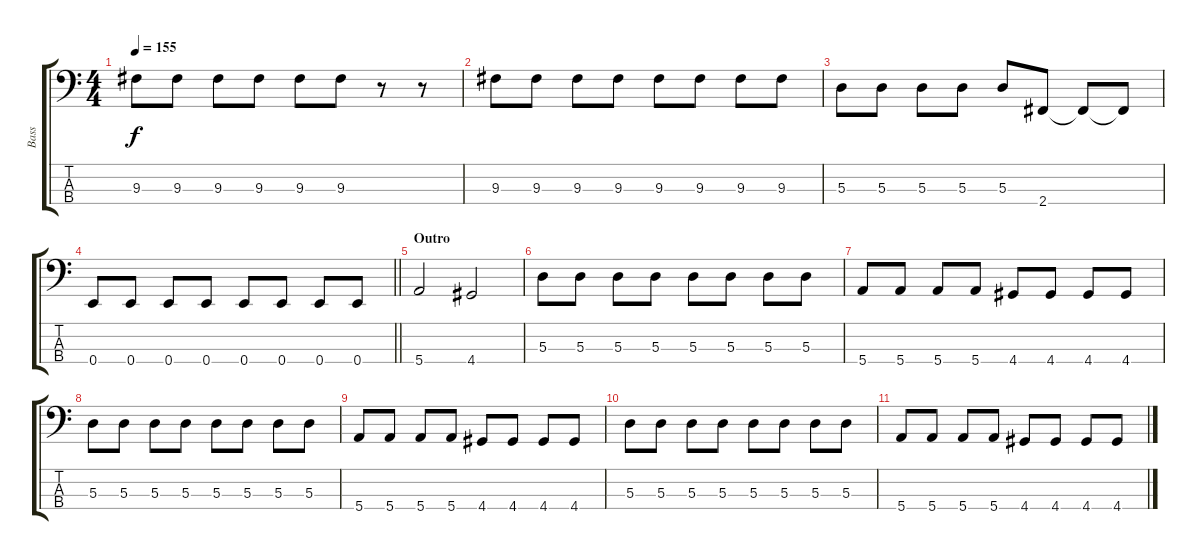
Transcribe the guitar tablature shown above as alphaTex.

\track ("Bass" "Bass") {instrument electricbassfinger}
\staff {score tabs}
\tuning (G2 D2 A1 E1) {hide}
\ts (4 4)
\tempo 155
\clef f4
\ks c
9.3.8{dy f} 9.3.8 9.3.8 9.3.8 9.3.8 9.3.8 r.8 r.8 |
9.3.8 9.3.8 9.3.8 9.3.8 9.3.8 9.3.8 9.3.8 9.3.8 |
5.3.8 5.3.8 5.3.8 5.3.8 5.3.8 2.4.8 2.4{t}.8 2.4{t}.8 |
\barLineRight lightlight
0.4.8 0.4.8 0.4.8 0.4.8 0.4.8 0.4.8 0.4.8 0.4.8 |
\section ("" "Outro")
5.4.2 4.4.2 |
5.3.8 5.3.8 5.3.8 5.3.8 5.3.8 5.3.8 5.3.8 5.3.8 |
5.4.8 5.4.8 5.4.8 5.4.8 4.4.8 4.4.8 4.4.8 4.4.8 |
5.3.8 5.3.8 5.3.8 5.3.8 5.3.8 5.3.8 5.3.8 5.3.8 |
5.4.8 5.4.8 5.4.8 5.4.8 4.4.8 4.4.8 4.4.8 4.4.8 |
5.3.8 5.3.8 5.3.8 5.3.8 5.3.8 5.3.8 5.3.8 5.3.8 |
5.4.8 5.4.8 5.4.8 5.4.8 4.4.8 4.4.8 4.4.8 4.4.8
